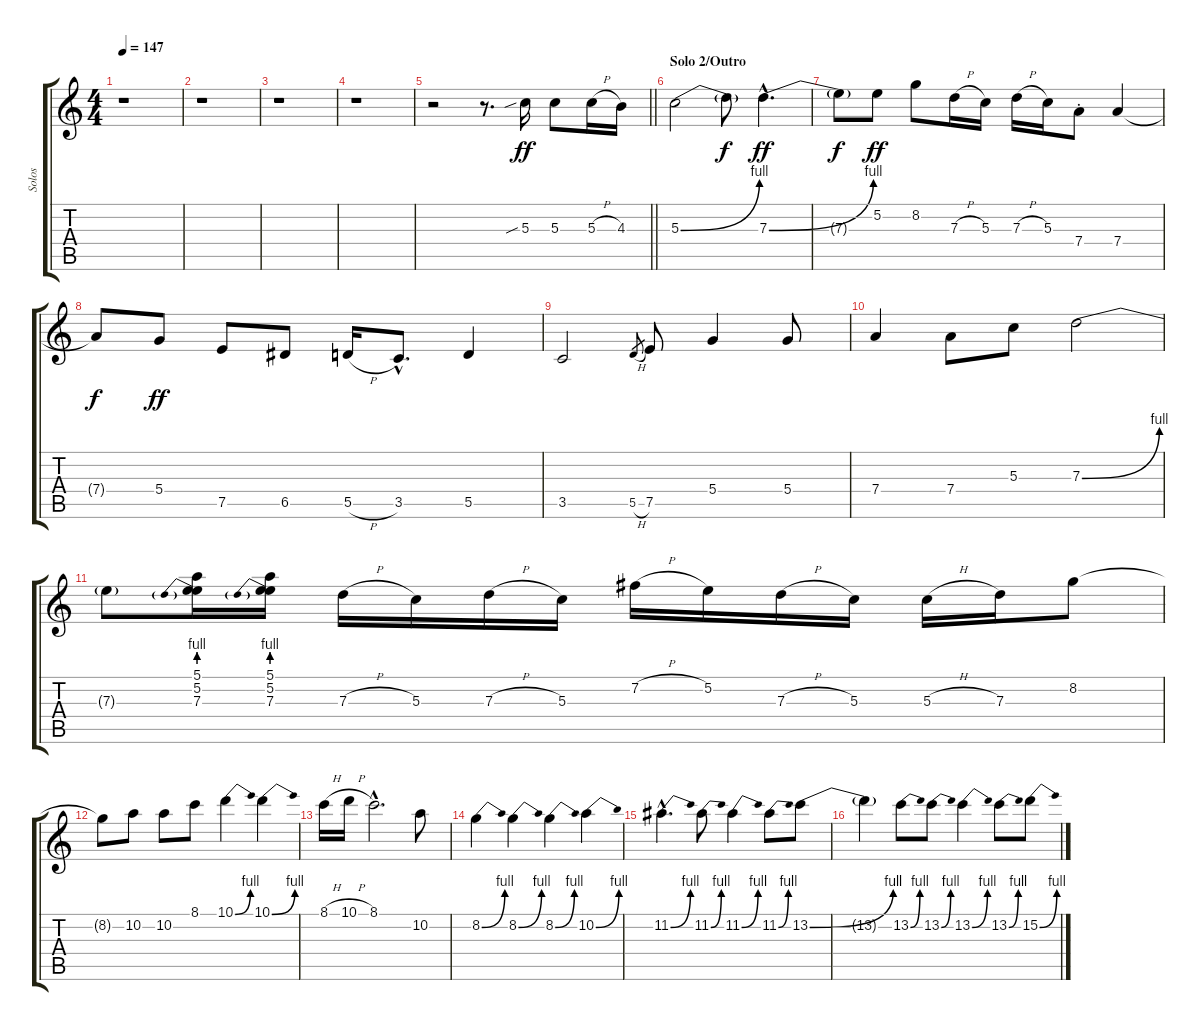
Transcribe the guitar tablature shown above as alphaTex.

\track ("Solos" "Solos") {instrument overdrivenguitar}
\staff {score tabs}
\tuning (E4 B3 G3 D3 A2 E2) {hide}
\ts (4 4)
\tempo 147
\clef g2
\ks aminor
r.1{dy mp} |
r.1 |
r.1 |
r.1 |
\barLineRight lightlight
r.2 r.8{d} 5.3{sib}.16{dy ff} 5.3.8 5.3{h}.16 4.3.16 |
\section ("" "Solo 2/Outro")
5.3{be (bend 0 0 60 4)}.2 5.3{t}.8{dy f} 7.3{be (bend 0 0 60 4) hac}.4{d dy ff} |
7.3{t}.8{dy f} 5.2.8{dy ff} 8.2.8 7.3{h}.16 5.3.16 7.3{h}.16 5.3.16 7.4{st}.8 7.4.4 |
7.4{t}.8{dy f} 5.4.8{dy ff} 7.5.8 6.5.8 5.5{h}.16 3.5{hac}.8{d} 5.5.4 |
3.5.2 5.5{h}.8{gr} 7.5.8 5.4.4 5.4.8 |
7.4.4 7.4.8 5.3.8 7.3{be (bend 0 0 60 4)}.2 |
7.3{t}.8 (5.1 5.2 7.3{be (prebend 0 4 60 4)}).16 (5.1 5.2 7.3{be (prebend 0 4 60 4)}).16 7.3{h}.16 5.3.16 7.3{h}.16 5.3.16 7.2{h}.16 5.2.16 7.3{h}.16 5.3.16 5.3{h}.16 7.3.16 8.2.8 |
8.2{t}.8 10.2.8 10.2.8 8.1.8 10.1{be (bend 0 0 60 4)}.4 10.1{be (bend 0 0 60 4)}.4 |
8.1{h}.16 10.1{h}.16 8.1{hac}.2{d} 10.2.8 |
8.2{be (bend 0 0 60 4)}.4 8.2{be (bend 0 0 60 4)}.4 8.2{be (bend 0 0 60 4)}.4 10.2{be (bend 0 0 60 4)}.4 |
11.2{be (bend 0 0 60 4) hac}.4{d} 11.2{be (bend 0 0 60 4)}.8 11.2{be (bend 0 0 60 4)}.4 11.2{be (bend 0 0 60 4)}.8 13.2{be (bend 0 0 60 4)}.8 |
13.2{t}.4 13.2{be (bend 0 0 60 4)}.8 13.2{be (bend 0 0 60 4)}.8 13.2{be (bend 0 0 60 4)}.4 13.2{be (bend 0 0 60 4)}.8 15.2{be (bend 0 0 60 4)}.8
